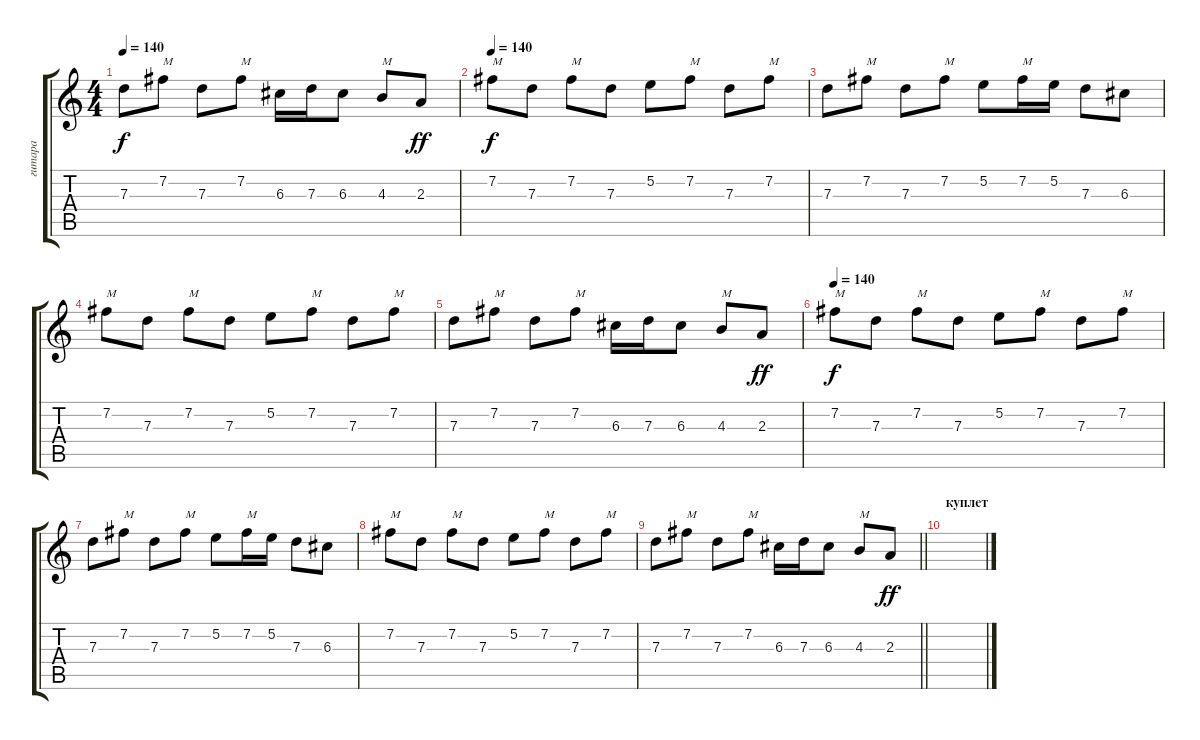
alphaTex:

\track ("гитара" "гитара") {instrument overdrivenguitar}
\staff {score tabs}
\tuning (E4 B3 G3 D3 A2 E2) {hide}
\ts (4 4)
\tempo 140
\clef g2
\ks c
7.3.8{dy f} 7.2.8{txt "M"} 7.3.8 7.2.8{txt "M"} 6.3.16 7.3.16 6.3.8 4.3.8{txt "M"} 2.3.8{dy ff} |
\tempo 140
7.2.8{txt "М" dy f} 7.3.8 7.2.8{txt "М"} 7.3.8 5.2.8 7.2.8{txt "М"} 7.3.8 7.2.8{txt "М"} |
7.3.8 7.2.8{txt "M"} 7.3.8 7.2.8{txt "M"} 5.2.8 7.2.16{txt "M"} 5.2.16 7.3.8 6.3.8 |
7.2.8{txt "М"} 7.3.8 7.2.8{txt "М"} 7.3.8 5.2.8 7.2.8{txt "М"} 7.3.8 7.2.8{txt "М"} |
7.3.8 7.2.8{txt "M"} 7.3.8 7.2.8{txt "M"} 6.3.16 7.3.16 6.3.8 4.3.8{txt "M"} 2.3.8{dy ff} |
\tempo 140
7.2.8{txt "М" dy f} 7.3.8 7.2.8{txt "М"} 7.3.8 5.2.8 7.2.8{txt "М"} 7.3.8 7.2.8{txt "М"} |
7.3.8 7.2.8{txt "M"} 7.3.8 7.2.8{txt "M"} 5.2.8 7.2.16{txt "M"} 5.2.16 7.3.8 6.3.8 |
7.2.8{txt "М"} 7.3.8 7.2.8{txt "М"} 7.3.8 5.2.8 7.2.8{txt "М"} 7.3.8 7.2.8{txt "М"} |
\barLineRight lightlight
7.3.8 7.2.8{txt "M"} 7.3.8 7.2.8{txt "M"} 6.3.16 7.3.16 6.3.8 4.3.8{txt "M"} 2.3.8{dy ff} |
\section ("" "куплет")
